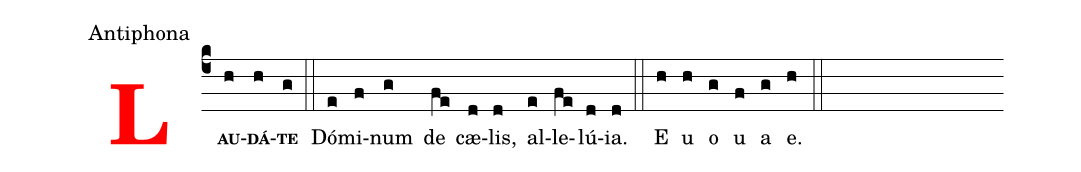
office-part: Antiphona;
%%
<v>\bf\textcolor{red}{L}</v><v>\bf\scriptsize{AU}</v>(c4h)<v>\bf\scriptsize{DÁ}</v>(h)<v>\bf\scriptsize{TE}</v>(g) (::)
Dó(e)mi(f)num(g) de(fe) cæ(d)lis,(d) al(e)le(fe)lú(d)ia.(d) (::) E(h) u(h) o(g) u(f) a(g) e.(h) (::)
